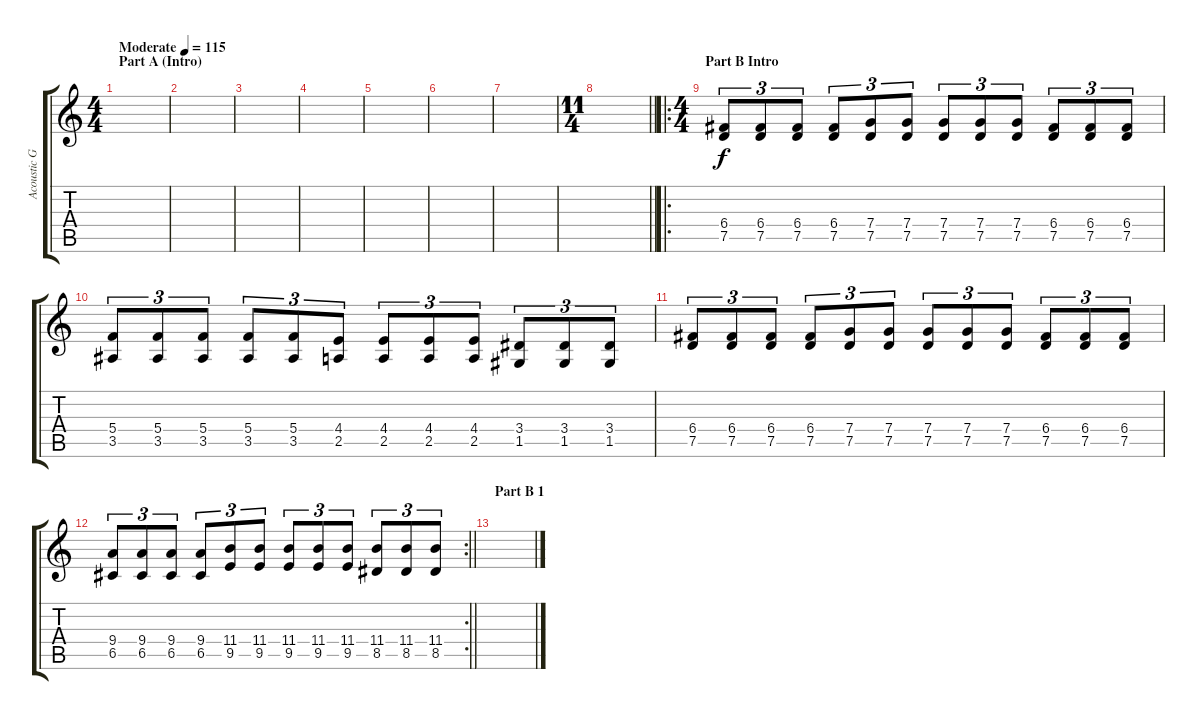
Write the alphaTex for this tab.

\track ("Acoustic Guitar 2" "Acoustic G") {instrument acousticguitarsteel}
\staff {score tabs}
\tuning (D4 A3 F3 C3 G2 D2) {hide}
\ts (4 4)
\section ("" "Part A (Intro)")
\tempo (115 "Moderate")
\clef g2
\ks c
|
|
|
|
|
|
|
\ts (11 4)
\barLineRight lightlight
|
\ro
\ts (4 4)
\section ("" "Part B Intro")
(6.4 7.5).8{tu (3 2)} (6.4 7.5).8{tu (3 2)} (6.4 7.5).8{tu (3 2)} (6.4 7.5).8{tu (3 2)} (7.4 7.5).8{tu (3 2)} (7.4 7.5).8{tu (3 2)} (7.4 7.5).8{tu (3 2)} (7.4 7.5).8{tu (3 2)} (7.4 7.5).8{tu (3 2)} (6.4 7.5).8{tu (3 2)} (6.4 7.5).8{tu (3 2)} (6.4 7.5).8{tu (3 2)} |
(5.4 3.5).8{tu (3 2)} (5.4 3.5).8{tu (3 2)} (5.4 3.5).8{tu (3 2)} (5.4 3.5).8{tu (3 2)} (5.4 3.5).8{tu (3 2)} (4.4 2.5).8{tu (3 2)} (4.4 2.5).8{tu (3 2)} (4.4 2.5).8{tu (3 2)} (4.4 2.5).8{tu (3 2)} (3.4 1.5).8{tu (3 2)} (3.4 1.5).8{tu (3 2)} (3.4 1.5).8{tu (3 2)} |
(6.4 7.5).8{tu (3 2)} (6.4 7.5).8{tu (3 2)} (6.4 7.5).8{tu (3 2)} (6.4 7.5).8{tu (3 2)} (7.4 7.5).8{tu (3 2)} (7.4 7.5).8{tu (3 2)} (7.4 7.5).8{tu (3 2)} (7.4 7.5).8{tu (3 2)} (7.4 7.5).8{tu (3 2)} (6.4 7.5).8{tu (3 2)} (6.4 7.5).8{tu (3 2)} (6.4 7.5).8{tu (3 2)} |
\rc 2
\barLineRight lightlight
(9.4 6.5).8{tu (3 2)} (9.4 6.5).8{tu (3 2)} (9.4 6.5).8{tu (3 2)} (9.4 6.5).8{tu (3 2)} (11.4 9.5).8{tu (3 2)} (11.4 9.5).8{tu (3 2)} (11.4 9.5).8{tu (3 2)} (11.4 9.5).8{tu (3 2)} (11.4 9.5).8{tu (3 2)} (11.4 8.5).8{tu (3 2)} (11.4 8.5).8{tu (3 2)} (11.4 8.5).8{tu (3 2)} |
\section ("" "Part B 1")
